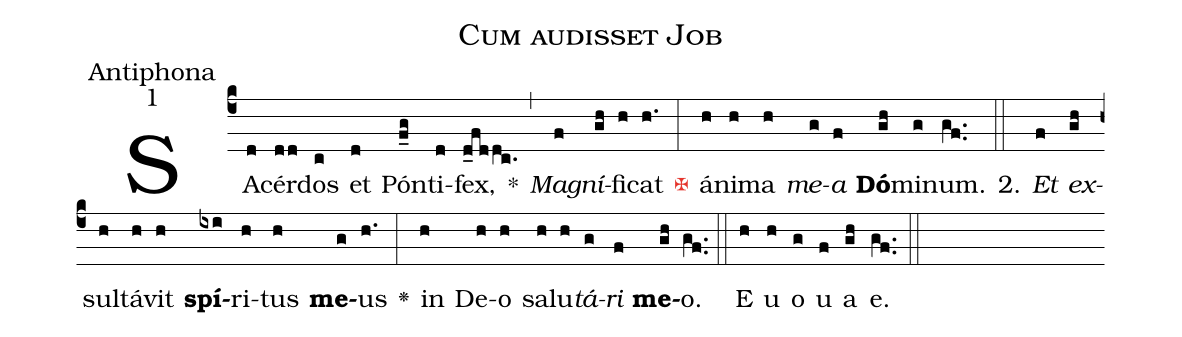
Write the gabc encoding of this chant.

name:Cum audisset Job;
office-part:Antiphona;
mode:1;
%%
(c4) SA(d)cér(dd)dos(c) et(d) Pón(f_g)ti(d)fex,(d_fddc.) *(,) <i>Ma(f)gní(gh)</i>fi(h)cat(h.) <c><v>\maltese</v></c>(:) á(h)ni(h)ma(h) <i>me</i>(g)<i>a</i>(f) <b>Dó</b>(gh)mi(g)num.(gf..) (::)
2. <i>Et(f) ex(gh)</i>sul(h)tá(h)vit(h) <b>spí</b>(ixi)ri(h)tus(h) <b>me</b>(g)us(h.) <v>\greheightstar</v>(:) in(h) De(h)o(h) sa(h)lu(h)<i>tá</i>(g)<i>ri</i>(f) <b>me</b>(gh)o.(gf..) (::) E(h) u(h) o(g) u(f) a(gh) e.(gf..) (::)
